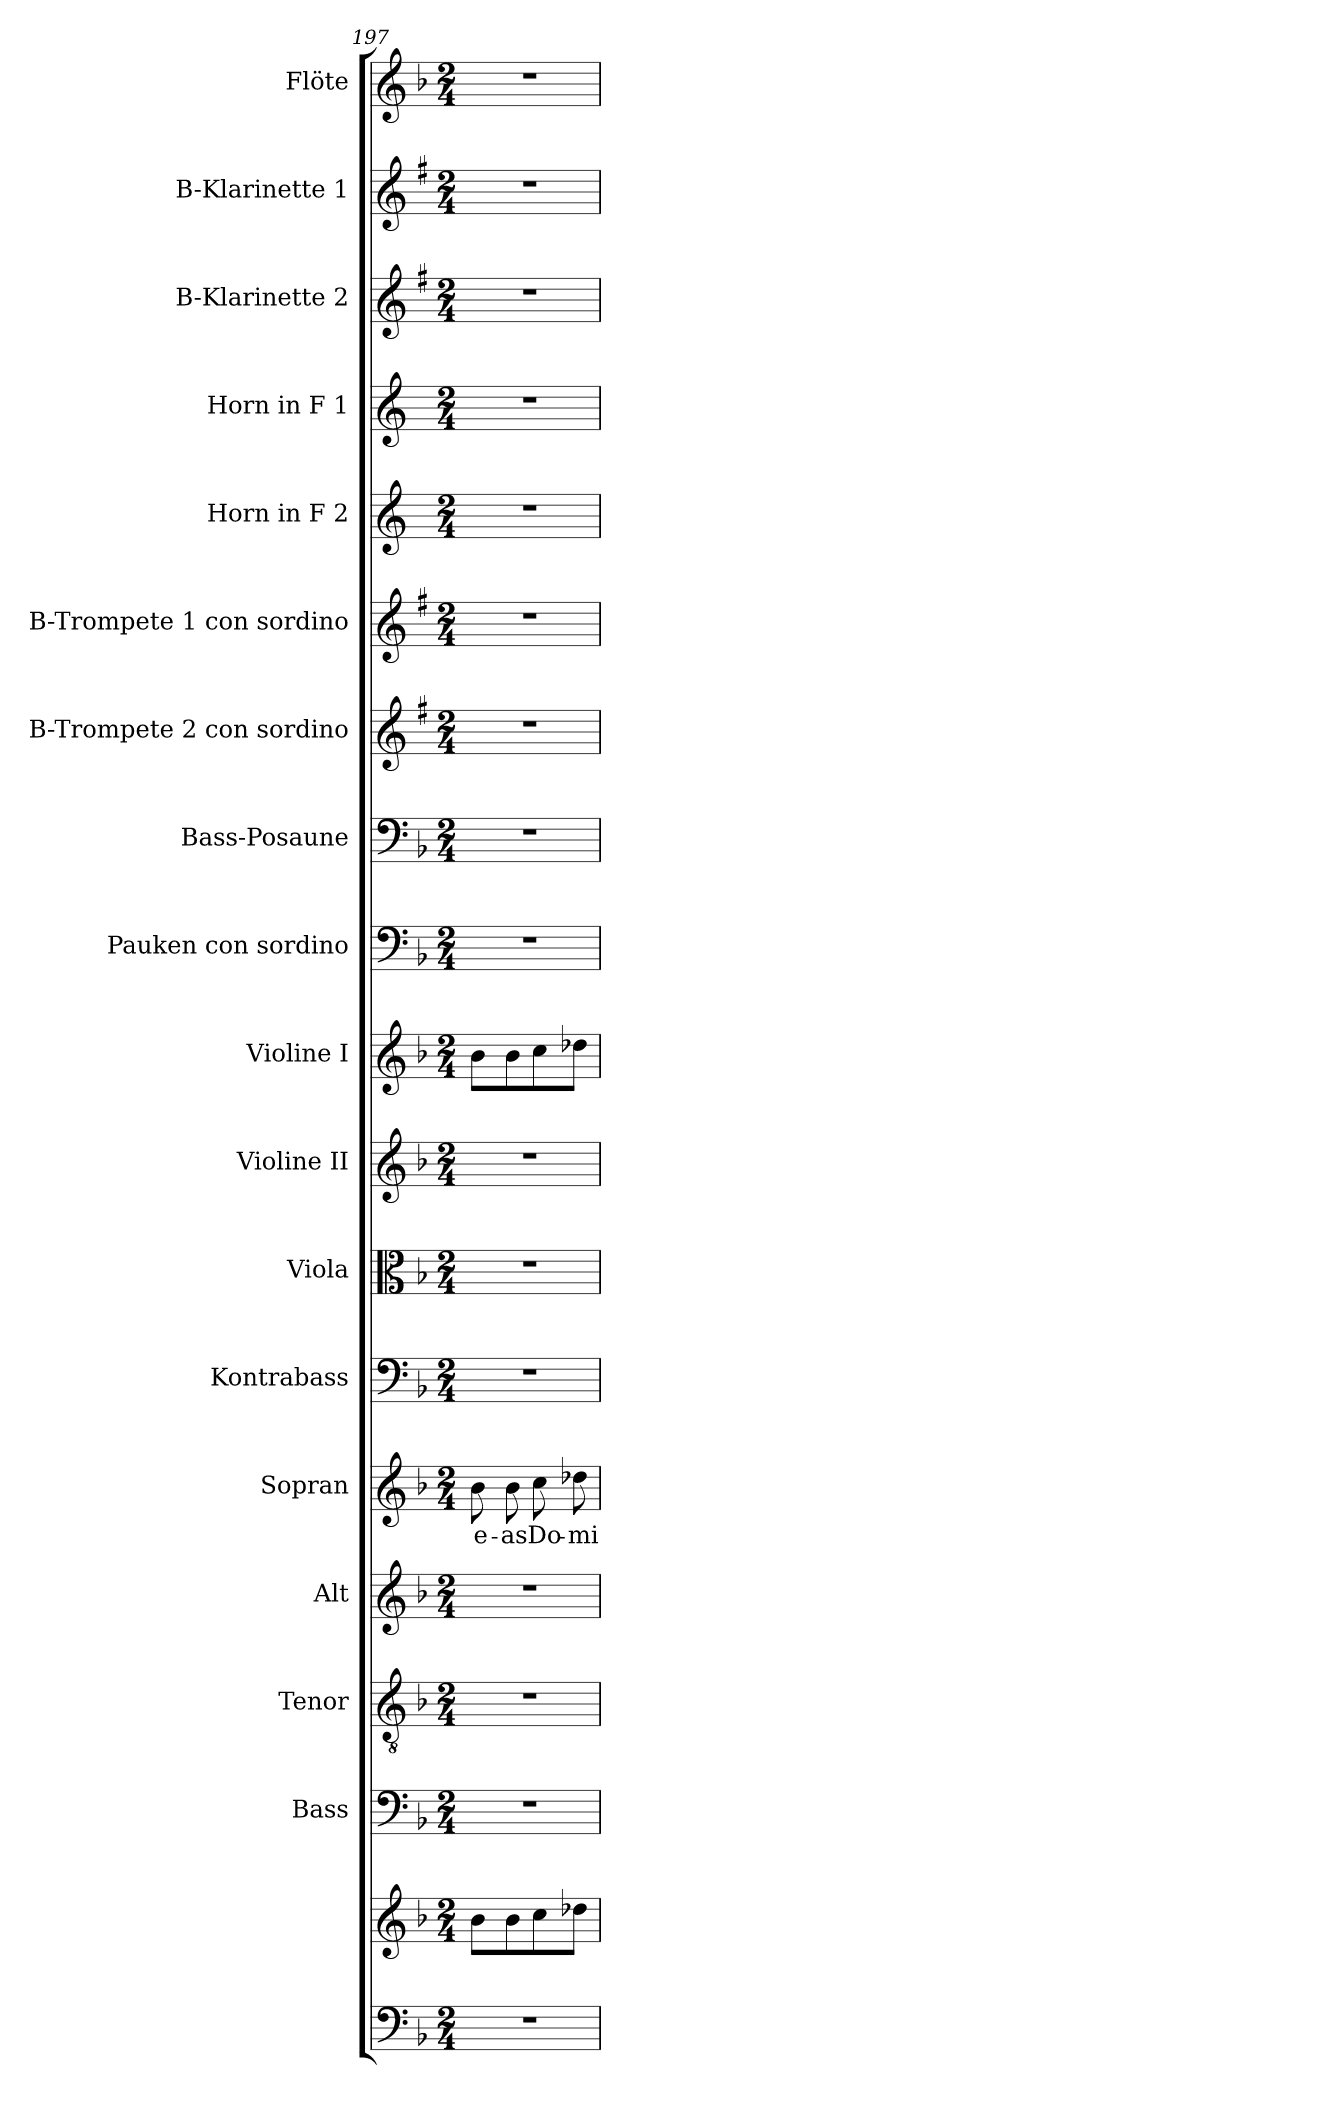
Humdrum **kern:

**kern	**kern	**kern	**kern	**kern	**kern	**text	**kern	**kern	**kern	**kern	**kern	**kern	**kern	**kern	**kern	**kern	**kern	**kern	**kern
*part18	*part18	*part17	*part16	*part15	*part14	*part14	*part13	*part12	*part11	*part10	*part9	*part8	*part7	*part6	*part5	*part4	*part3	*part2	*part1
*staff19	*staff18	*staff17	*staff16	*staff15	*staff14	*staff14	*staff13	*staff12	*staff11	*staff10	*staff9	*staff8	*staff7	*staff6	*staff5	*staff4	*staff3	*staff2	*staff1
*	*	*I"Bass	*I"Tenor	*I"Alt	*I"Sopran	*	*I"Kontrabass	*I"Viola	*I"Violine II	*I"Violine I	*I"Pauken con sordino	*I"Bass-Posaune	*I"B-Trompete 2 con sordino	*I"B-Trompete 1 con sordino	*I"Horn in F 2	*I"Horn in F 1	*I"B-Klarinette 2	*I"B-Klarinette 1	*I"Flöte
*	*	*I'B.	*I'T.	*I'A.	*I'S.	*	*I'Kb.	*I'Vla.	*I'Vl. II	*I'Vl. I	*I'Pk.	*I'B. Pos.	*I'B Trp. 2	*I'B Trp. 1	*	*	*I'B Kl. 2	*I'B Kl. 1	*I'Fl.
*clefF4	*clefG2	*clefF4	*clefGv2	*clefG2	*clefG2	*	*clefF4	*clefC3	*clefG2	*clefG2	*clefF4	*clefF4	*clefG2	*clefG2	*clefG2	*clefG2	*clefG2	*clefG2	*clefG2
*	*	*	*	*	*	*	*ITrd7c12	*	*	*	*	*	*ITrd1c2	*ITrd1c2	*ITrd4c7	*ITrd4c7	*ITrd1c2	*ITrd1c2	*
*k[b-]	*k[b-]	*k[b-]	*k[b-]	*k[b-]	*k[b-]	*	*k[b-]	*k[b-]	*k[b-]	*k[b-]	*k[b-]	*k[b-]	*k[b-]	*k[b-]	*k[b-]	*k[b-]	*k[b-]	*k[b-]	*k[b-]
*F:	*F:	*F:	*F:	*F:	*F:	*	*F:	*F:	*F:	*F:	*F:	*F:	*F:	*F:	*F:	*F:	*F:	*F:	*F:
*M2/4	*M2/4	*M2/4	*M2/4	*M2/4	*M2/4	*	*M2/4	*M2/4	*M2/4	*M2/4	*M2/4	*M2/4	*M2/4	*M2/4	*M2/4	*M2/4	*M2/4	*M2/4	*M2/4
=197	=197	=197	=197	=197	=197	=197	=197	=197	=197	=197	=197	=197	=197	=197	=197	=197	=197	=197	=197
!	!	!	!	!	!	!LO:LY:b	!	!	!	!	!	!	!	!	!	!	!	!	!
2r	8b-\L	2r	2r	2r	8b-\	e-	2r	2r	2r	8b-\L	2r	2r	2r	2r	2r	2r	2r	2r	2r
!	!	!	!	!	!	!LO:LY:b	!	!	!	!	!	!	!	!	!	!	!	!	!
.	8b-\	.	.	.	8b-\	-as	.	.	.	8b-\	.	.	.	.	.	.	.	.	.
!	!	!	!	!	!	!LO:LY:b	!	!	!	!	!	!	!	!	!	!	!	!	!
.	8cc\	.	.	.	8cc\	Do-	.	.	.	8cc\	.	.	.	.	.	.	.	.	.
!	!	!	!	!	!	!LO:LY:b	!	!	!	!	!	!	!	!	!	!	!	!	!
.	8dd-X\J	.	.	.	8dd-X\	-mi-	.	.	.	8dd-X\J	.	.	.	.	.	.	.	.	.
=	=	=	=	=	=	=	=	=	=	=	=	=	=	=	=	=	=	=	=
*-	*-	*-	*-	*-	*-	*-	*-	*-	*-	*-	*-	*-	*-	*-	*-	*-	*-	*-	*-
